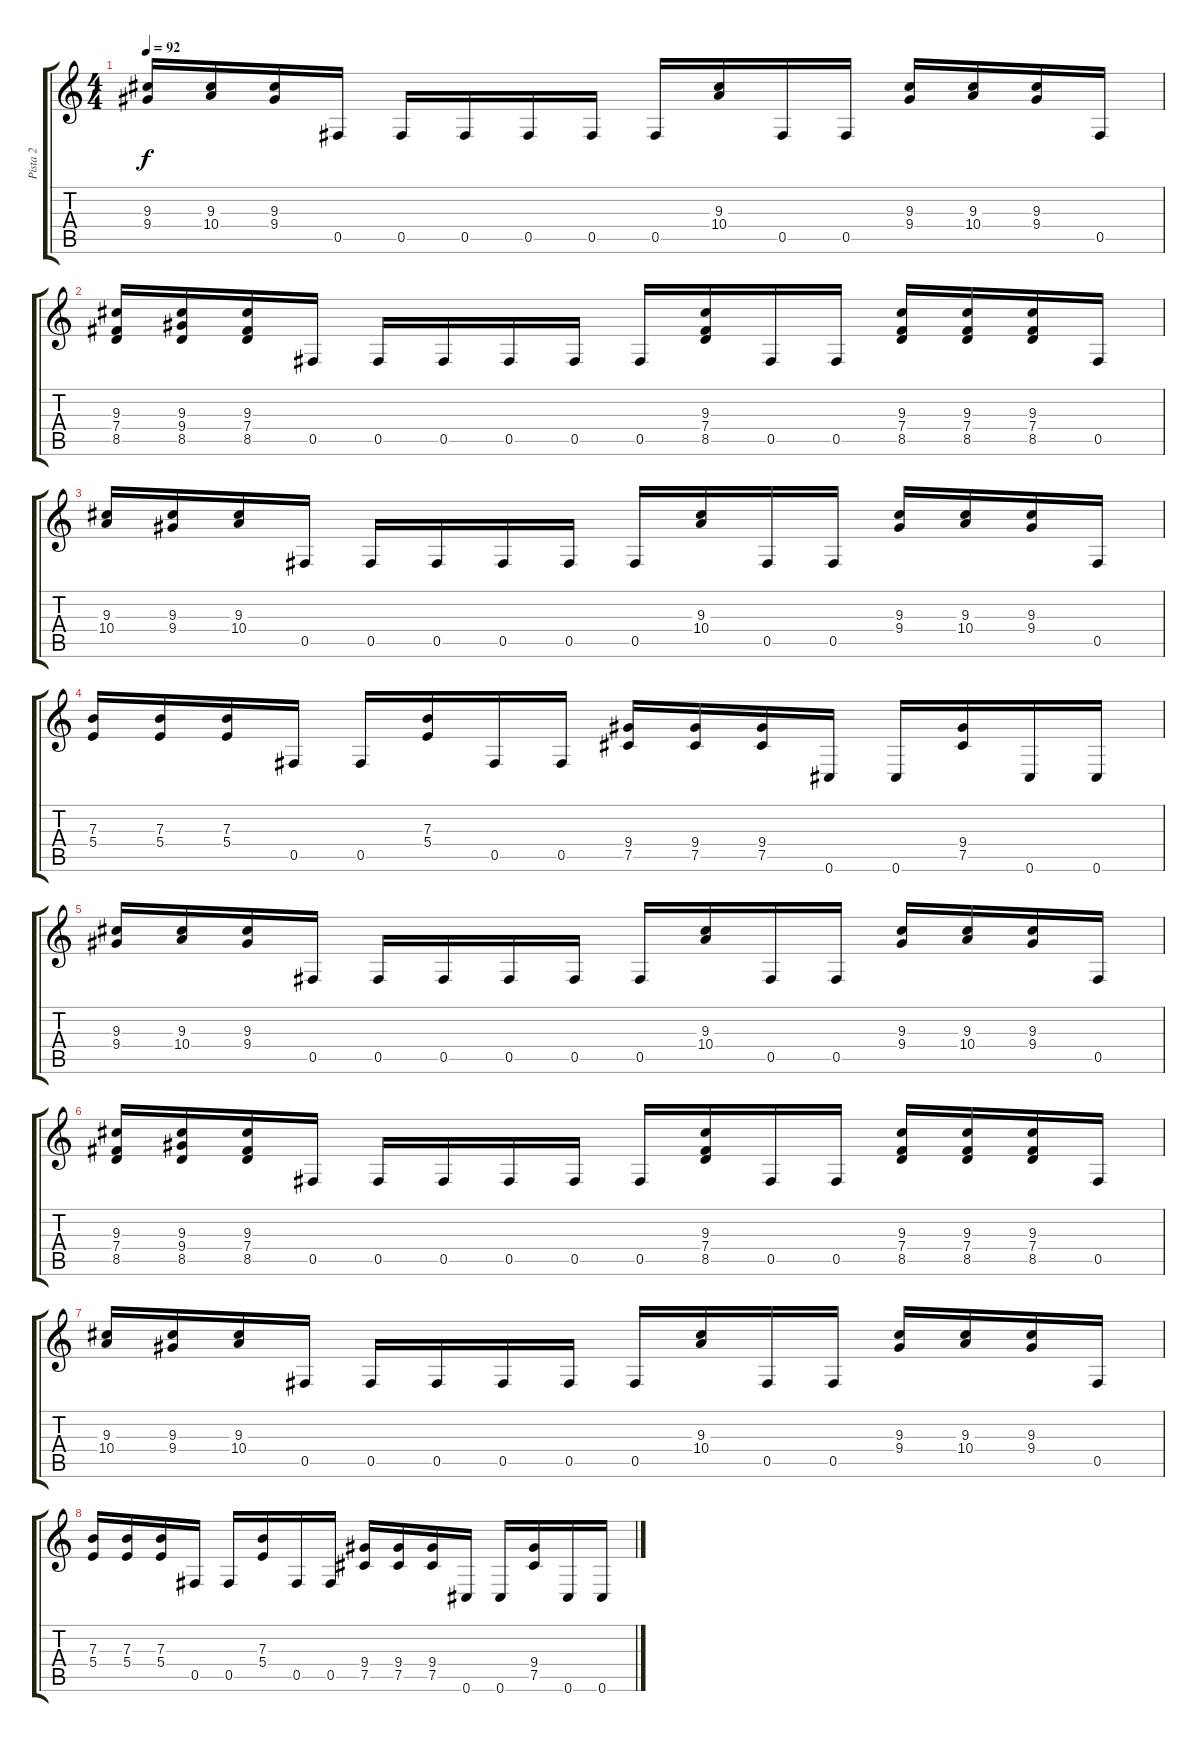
\track ("Pista 2" "Pista 2") {instrument distortionguitar}
\staff {score tabs}
\tuning (Db4 Ab3 E3 B2 Gb2 Db2) {hide}
\ts (4 4)
\tempo 92
\clef g2
\ks c
(9.3 9.4).16{dy f} (9.3 10.4).16 (9.3 9.4).16 0.5.16 0.5.16 0.5.16 0.5.16 0.5.16 0.5.16 (9.3 10.4).16 0.5.16 0.5.16 (9.3 9.4).16 (9.3 10.4).16 (9.3 9.4).16 0.5.16 |
(9.3 7.4 8.5).16 (9.3 9.4 8.5).16 (9.3 7.4 8.5).16 0.5.16 0.5.16 0.5.16 0.5.16 0.5.16 0.5.16 (9.3 7.4 8.5).16 0.5.16 0.5.16 (9.3 7.4 8.5).16 (9.3 7.4 8.5).16 (9.3 7.4 8.5).16 0.5.16 |
(9.3 10.4).16 (9.3 9.4).16 (9.3 10.4).16 0.5.16 0.5.16 0.5.16 0.5.16 0.5.16 0.5.16 (9.3 10.4).16 0.5.16 0.5.16 (9.3 9.4).16 (9.3 10.4).16 (9.3 9.4).16 0.5.16 |
(7.3 5.4).16 (7.3 5.4).16 (7.3 5.4).16 0.5.16 0.5.16 (7.3 5.4).16 0.5.16 0.5.16 (9.4 7.5).16 (9.4 7.5).16 (9.4 7.5).16 0.6.16 0.6.16 (9.4 7.5).16 0.6.16 0.6.16 |
(9.3 9.4).16 (9.3 10.4).16 (9.3 9.4).16 0.5.16 0.5.16 0.5.16 0.5.16 0.5.16 0.5.16 (9.3 10.4).16 0.5.16 0.5.16 (9.3 9.4).16 (9.3 10.4).16 (9.3 9.4).16 0.5.16 |
(9.3 7.4 8.5).16 (9.3 9.4 8.5).16 (9.3 7.4 8.5).16 0.5.16 0.5.16 0.5.16 0.5.16 0.5.16 0.5.16 (9.3 7.4 8.5).16 0.5.16 0.5.16 (9.3 7.4 8.5).16 (9.3 7.4 8.5).16 (9.3 7.4 8.5).16 0.5.16 |
(9.3 10.4).16 (9.3 9.4).16 (9.3 10.4).16 0.5.16 0.5.16 0.5.16 0.5.16 0.5.16 0.5.16 (9.3 10.4).16 0.5.16 0.5.16 (9.3 9.4).16 (9.3 10.4).16 (9.3 9.4).16 0.5.16 |
(7.3 5.4).16 (7.3 5.4).16 (7.3 5.4).16 0.5.16 0.5.16 (7.3 5.4).16 0.5.16 0.5.16 (9.4 7.5).16 (9.4 7.5).16 (9.4 7.5).16 0.6.16 0.6.16 (9.4 7.5).16 0.6.16 0.6.16
